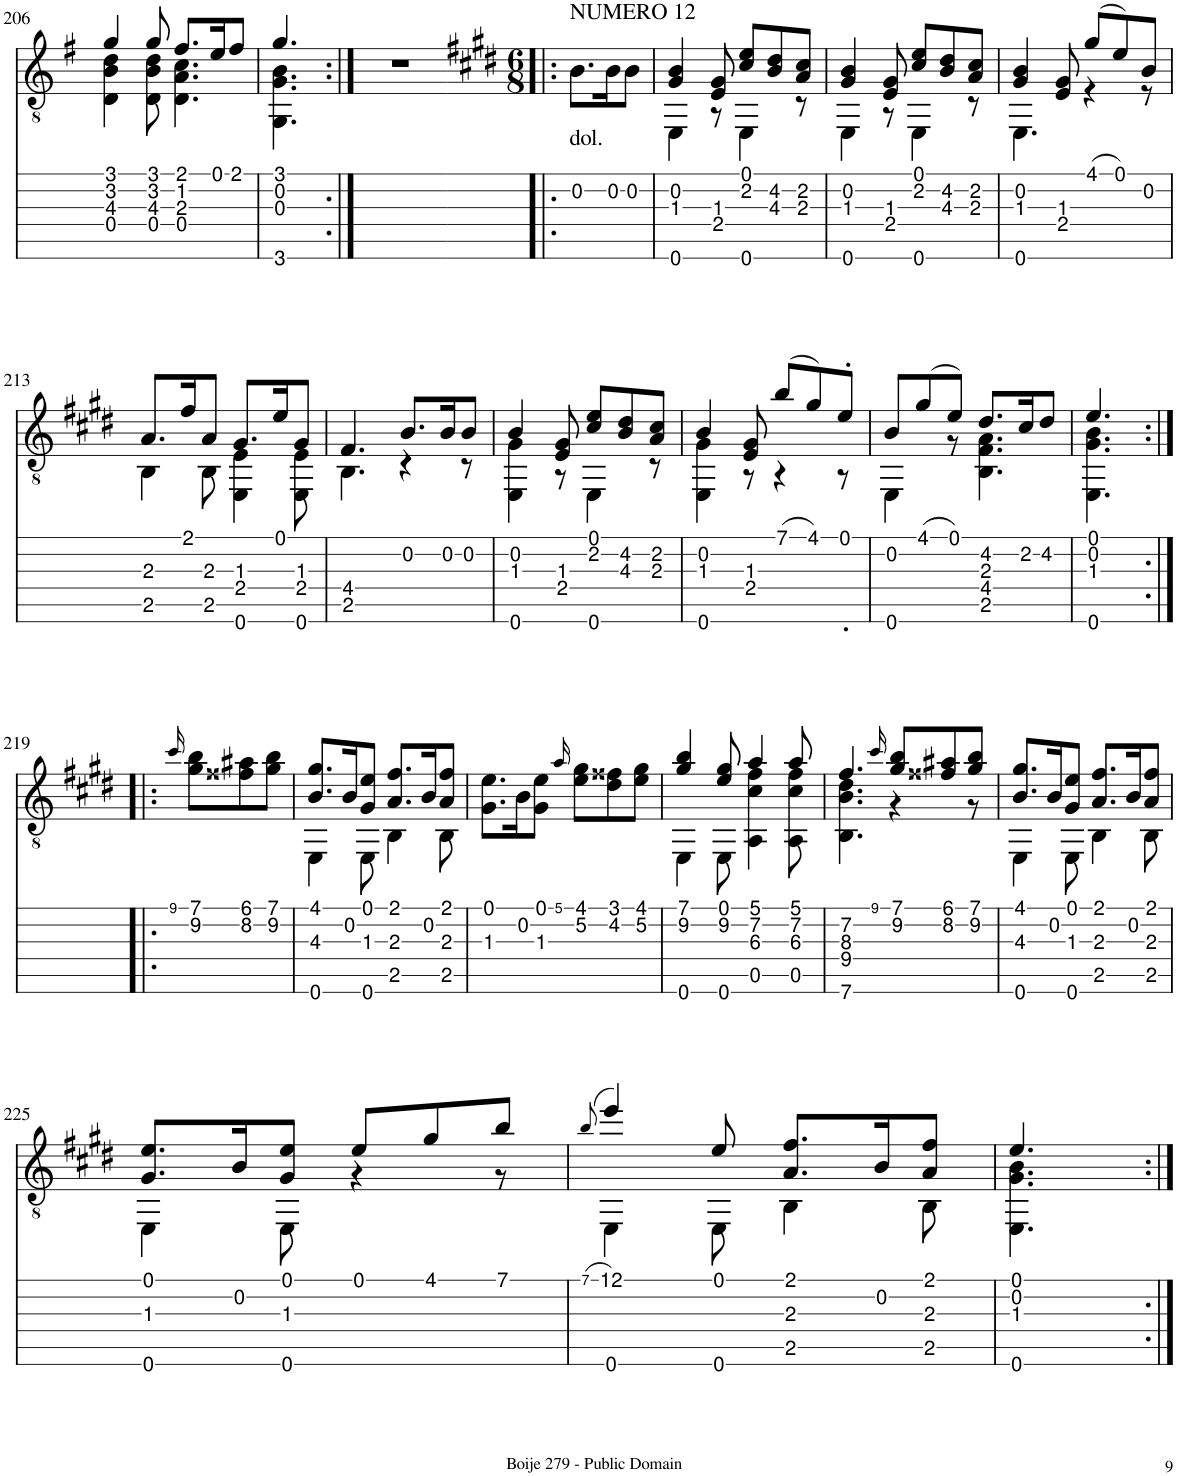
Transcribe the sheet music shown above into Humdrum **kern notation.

**kern	**kern
*part1	*part1
*staff2	*staff1
*I"Guitar	*
*I'Guit.	*
!!LO:PB:g=z
*	*clefGv2
*k[f#]	*k[f#]
*M6/8	*M6/8
=206	=206
*^	*^
4g	4D 4B 4d	4g/	4D\ 4B\ 4d\
8g	8D 8B 8d	8g/	8D\ 8B\ 8d\
8.f#L	4.D 4.A 4.c	8.f#/L	4.D\ 4.A\ 4.c\
16eK	.	16e/K	.
8f#J	.	8f#/J	.
=207	=207	=207	=207
4.g	4.GG 4.G 4.B	4.g/	4.GG\ 4.G\ 4.B\
*v	*v	*	*
*	*v	*v
=208:|!	=208:|!
2.r	2.r
=209!|:	=209!|:
*k[f#c#g#d#]	*k[f#c#g#d#]
*M6/8	*M6/8
!	!LO:TX:a:t=NUMERO 12
!LO:TX:a:t=dol.	!
8.BL	8.B\L
16BK	16B\K
8BJ	8B\J
=210	=210
*^	*^
4G# 4B	4EE	4G#/ 4B/	4EE\
8E 8G#	8r	8E/ 8G#/	8r
8c#\ 8e\L	4EE	8c#/ 8e/L	4EE\
8B\ 8d#\	.	8B/ 8d#/	.
8A\ 8c#\J	8r	8A/ 8c#/J	8r
=211	=211	=211	=211
4G# 4B	4EE	4G#/ 4B/	4EE\
8E 8G#	8r	8E/ 8G#/	8r
8c#\ 8e\L	4EE	8c#/ 8e/L	4EE\
8B\ 8d#\	.	8B/ 8d#/	.
8A\ 8c#\J	8r	8A/ 8c#/J	8r
=212	=212	=212	=212
4G# 4B	4.EE	4G#/ 4B/	4.EE\
8E 8G#	.	8E/ 8G#/	.
8g#L	4r	(8g#/L	4r
8e	.	8e/)	.
8BJ	8r	8B/J	8r
!!LO:LB:g=z	!!
=213	=213	=213	=213
8.AL	4BB	8.A/L	4BB\
16f#K	.	16f#/K	.
8AJ	8BB	8A/J	8BB\
8.G#L	4EE 4E	8.G#/L	4EE\ 4E\
16eK	.	16e/K	.
8G#J	8EE 8E	8G#/J	8EE\ 8E\
=214	=214	=214	=214
4.F#	4.BB	4.F#/	4.BB\
8.BL	4r	8.B/L	4r
16BK	.	16B/K	.
8BJ	8r	8B/J	8r
=215	=215	=215	=215
4B	4EE 4G#	4B/	4EE\ 4G#\
8E 8G#	8r	8E/ 8G#/	8r
8c#\ 8e\L	4EE	8c#/ 8e/L	4EE\
8B\ 8d#\	.	8B/ 8d#/	.
8A\ 8c#\J	8r	8A/ 8c#/J	8r
=216	=216	=216	=216
4B	4EE 4G#	4B/	4EE\ 4G#\
8E 8G#	8r	8E/ 8G#/	8r
8bL	4r	(8b/L	4r
8g#	.	8g#/)	.
8e'J	8r	8e'/J	8r
=217	=217	=217	=217
8BL	4EE	8B/L	4EE\
8g#	.	(8g#/	.
8eJ	8r	8e/J)	8r
8.d#L	4.BB 4.F# 4.A	8.d#/L	4.BB\ 4.F#\ 4.A\
16c#K	.	16c#/K	.
8d#J	.	8d#/J	.
=218	=218	=218	=218
4.e	4.EE 4.G# 4.B	4.e/	4.EE\ 4.G#\ 4.B\
*v	*v	*	*
*	*v	*v
!!LO:LB:g=z
=219:|!|:	=219:|!|:
qcc#	16qcc#/
8g#\ 8b\L	8g#\ 8b\L
8f##\ 8a#\	8f##X\ 8a#X\
8g#\ 8b\J	8g#\ 8b\J
=220	=220
*^	*^
8.B\ 8.g#\L	4EE	8.B/ 8.g#/L	4EE\
16BK	.	16B/K	.
8G#\ 8e\J	8EE	8G#/ 8e/J	8EE\
8.A\ 8.f#\L	4BB	8.A/ 8.f#/L	4BB\
16BK	.	16B/K	.
8A\ 8f#\J	8BB	8A/ 8f#/J	8BB\
*v	*v	*	*
*	*v	*v
=221	=221
8.G#\ 8.e\L	8.G#\ 8.e\L
16BK	16B\K
8G#\ 8e\J	8G#\ 8e\J
qa	16qa/
8e\ 8g#\L	8e\ 8g#\L
8d#\ 8f##\	8d#\ 8f##X\
8e\ 8g#\J	8e\ 8g#\J
=222	=222
*^	*^
4g# 4b	4EE	4g#/ 4b/	4EE\
8g# 8e	8EE	8e/ 8g#/	8EE\
4a	4AA 4c# 4f#	4a/	4AA\ 4c#\ 4f#\
8a	8AA 8c# 8f#	8a/	8AA\ 8c#\ 8f#\
=223	=223	=223	=223
4.f#	4.BB 4.B 4.d#	4.f#/	4.BB\ 4.B\ 4.d#\
qcc#	.	16qcc#/	.
8g#\ 8b\L	4r	8g#/ 8b/L	4r
8f##\ 8a#\	.	8f##X/ 8a#X/	.
8g#\ 8b\J	8r	8g#/ 8b/J	8r
=224	=224	=224	=224
8.B\ 8.g#\L	4EE	8.B/ 8.g#/L	4EE\
16BK	.	16B/K	.
8G#\ 8e\J	8EE	8G#/ 8e/J	8EE\
8.A\ 8.f#\L	4BB	8.A/ 8.f#/L	4BB\
16BK	.	16B/K	.
8A\ 8f#\J	8BB	8A/ 8f#/J	8BB\
!!LO:LB:g=z	!!
=225	=225	=225	=225
8.G#\ 8.e\L	4EE	8.G#/ 8.e/L	4EE\
16BK	.	16B/K	.
8G#\ 8e\J	8EE	8G#/ 8e/J	8EE\
8eL	4r	8e/L	4r
8g#	.	8g#/	.
8bJ	8r	8b/J	8r
=226	=226	=226	=226
qb	.	(8qb/	.
4ee	4EE	4ee/)	4EE\
8e	8EE	8e/	8EE\
8.A\ 8.f#\L	4BB	8.A/ 8.f#/L	4BB\
16BK	.	16B/K	.
8A\ 8f#\J	8BB	8A/ 8f#/J	8BB\
=227	=227	=227	=227
4.e	4.EE 4.G# 4.B	4.e/	4.EE\ 4.G#\ 4.B\
*v	*v	*	*
*	*v	*v
=:|!	=:|!
*-	*-
